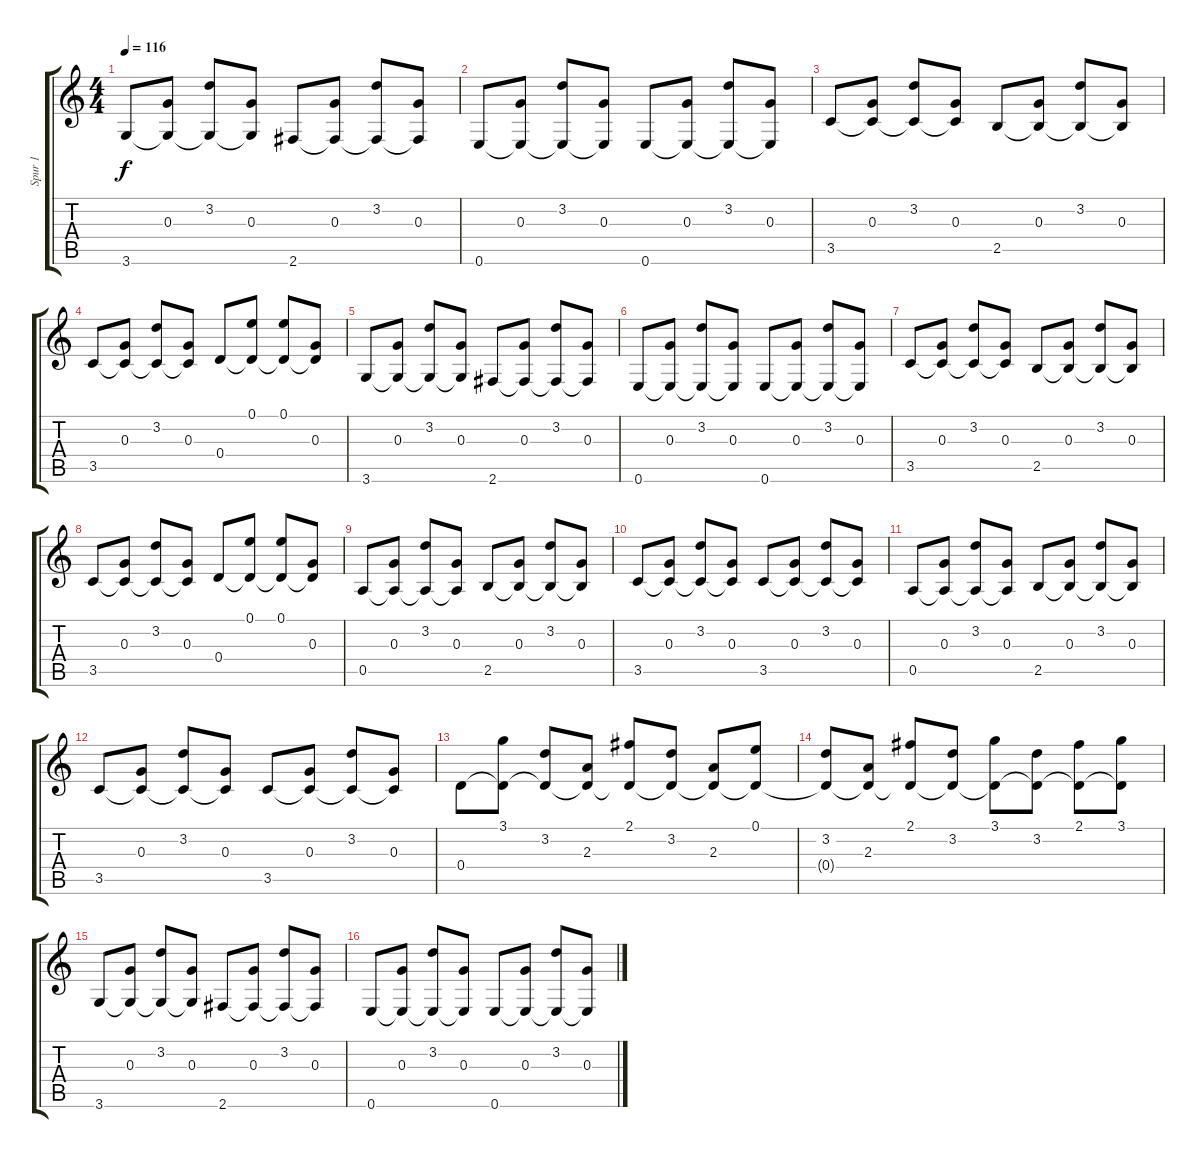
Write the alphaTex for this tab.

\track ("Spur 1" "Spur 1") {instrument acousticguitarsteel}
\staff {score tabs}
\tuning (E4 B3 G3 D3 A2 E2) {hide}
\ts (4 4)
\tempo 116
\clef g2
\ks c
3.6.8{dy f} (0.3 3.6{t}).8 (3.2 3.6{t}).8 (0.3 3.6{t}).8 2.6.8 (0.3 2.6{t}).8 (3.2 2.6{t}).8 (0.3 2.6{t}).8 |
0.6.8 (0.3 0.6{t}).8 (3.2 0.6{t}).8 (0.3 0.6{t}).8 0.6.8 (0.3 0.6{t}).8 (3.2 0.6{t}).8 (0.3 0.6{t}).8 |
3.5.8 (0.3 3.5{t}).8 (3.2 3.5{t}).8 (0.3 3.5{t}).8 2.5.8 (0.3 2.5{t}).8 (3.2 2.5{t}).8 (0.3 2.5{t}).8 |
3.5.8 (0.3 3.5{t}).8 (3.2 3.5{t}).8 (0.3 3.5{t}).8 0.4.8 (0.1 0.4{t}).8 (0.1 0.4{t}).8 (0.3 0.4{t}).8 |
3.6.8 (0.3 3.6{t}).8 (3.2 3.6{t}).8 (0.3 3.6{t}).8 2.6.8 (0.3 2.6{t}).8 (3.2 2.6{t}).8 (0.3 2.6{t}).8 |
0.6.8 (0.3 0.6{t}).8 (3.2 0.6{t}).8 (0.3 0.6{t}).8 0.6.8 (0.3 0.6{t}).8 (3.2 0.6{t}).8 (0.3 0.6{t}).8 |
3.5.8 (0.3 3.5{t}).8 (3.2 3.5{t}).8 (0.3 3.5{t}).8 2.5.8 (0.3 2.5{t}).8 (3.2 2.5{t}).8 (0.3 2.5{t}).8 |
3.5.8 (0.3 3.5{t}).8 (3.2 3.5{t}).8 (0.3 3.5{t}).8 0.4.8 (0.1 0.4{t}).8 (0.1 0.4{t}).8 (0.3 0.4{t}).8 |
0.5.8 (0.3 0.5{t}).8 (3.2 0.5{t}).8 (0.3 0.5{t}).8 2.5.8 (0.3 2.5{t}).8 (3.2 2.5{t}).8 (0.3 2.5{t}).8 |
3.5.8 (0.3 3.5{t}).8 (3.2 3.5{t}).8 (0.3 3.5{t}).8 3.5.8 (0.3 3.5{t}).8 (3.2 3.5{t}).8 (0.3 3.5{t}).8 |
0.5.8 (0.3 0.5{t}).8 (3.2 0.5{t}).8 (0.3 0.5{t}).8 2.5.8 (0.3 2.5{t}).8 (3.2 2.5{t}).8 (0.3 2.5{t}).8 |
3.5.8 (0.3 3.5{t}).8 (3.2 3.5{t}).8 (0.3 3.5{t}).8 3.5.8 (0.3 3.5{t}).8 (3.2 3.5{t}).8 (0.3 3.5{t}).8 |
0.4.8 (3.1 0.4{t}).8 (3.2 0.4{t}).8 (2.3 0.4{t}).8 (2.1 0.4{t}).8 (3.2 0.4{t}).8 (2.3 0.4{t}).8 (0.1 0.4{t}).8 |
(3.2 0.4{t}).8 (2.3 0.4{t}).8 (2.1 0.4{t}).8 (3.2 0.4{t}).8 (3.1 0.4{t}).8 (3.2 0.4{t}).8 (2.1 0.4{t}).8 (3.1 0.4{t}).8 |
3.6.8 (0.3 3.6{t}).8 (3.2 3.6{t}).8 (0.3 3.6{t}).8 2.6.8 (0.3 2.6{t}).8 (3.2 2.6{t}).8 (0.3 2.6{t}).8 |
0.6.8 (0.3 0.6{t}).8 (3.2 0.6{t}).8 (0.3 0.6{t}).8 0.6.8 (0.3 0.6{t}).8 (3.2 0.6{t}).8 (0.3 0.6{t}).8
